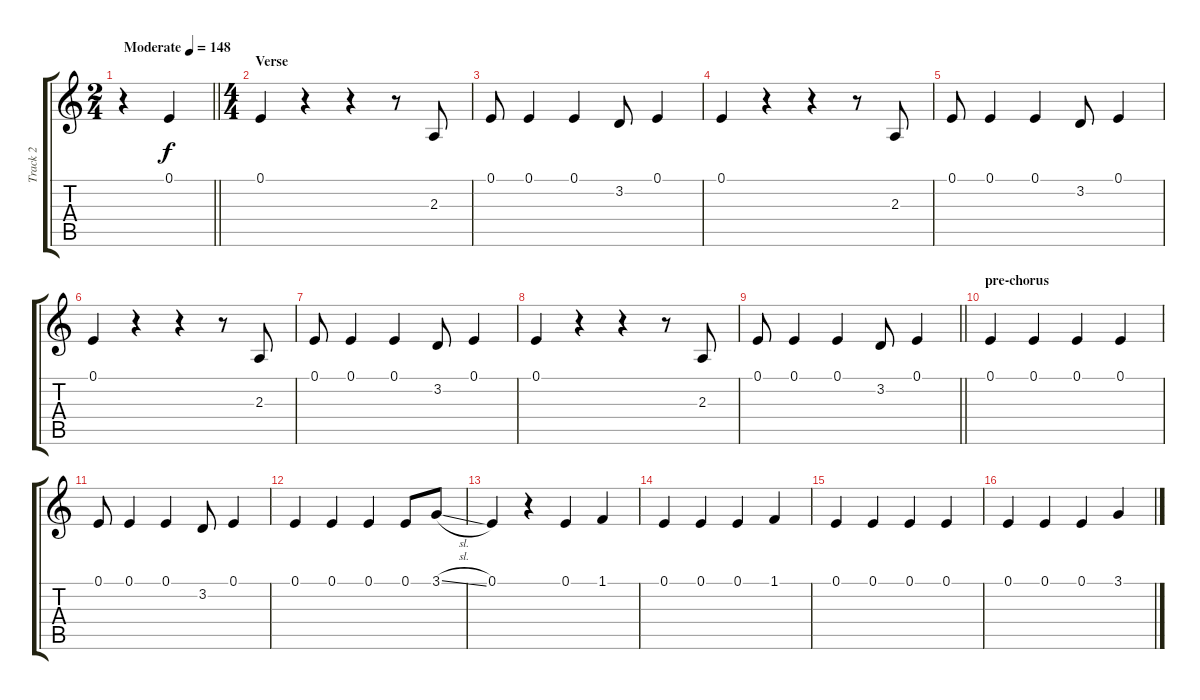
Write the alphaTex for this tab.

\track ("Track 2" "Track 2") {instrument lead5charang}
\staff {score tabs}
\tuning (E4 B3 G3 D3 A2 E2) {hide}
\ts (2 4)
\tempo (148 "Moderate")
\clef g2
\barLineRight lightlight
\ks c
r.4{dy f instrument lead5charang} 0.1.4 |
\ts (4 4)
\section ("" "Verse")
0.1.4 r.4 r.4 r.8 2.3.8 |
0.1.8 0.1.4 0.1.4 3.2.8 0.1.4 |
0.1.4 r.4 r.4 r.8 2.3.8 |
0.1.8 0.1.4 0.1.4 3.2.8 0.1.4 |
0.1.4 r.4 r.4 r.8 2.3.8 |
0.1.8 0.1.4 0.1.4 3.2.8 0.1.4 |
0.1.4 r.4 r.4 r.8 2.3.8 |
\barLineRight lightlight
0.1.8 0.1.4 0.1.4 3.2.8 0.1.4 |
\section ("" "pre-chorus")
0.1.4 0.1.4 0.1.4 0.1.4 |
0.1.8 0.1.4 0.1.4 3.2.8 0.1.4 |
0.1.4 0.1.4 0.1.4 0.1.8 3.1{sl}.8 |
0.1.4 r.4 0.1.4 1.1.4 |
0.1.4 0.1.4 0.1.4 1.1.4 |
0.1.4 0.1.4 0.1.4 0.1.4 |
0.1.4 0.1.4 0.1.4 3.1.4
